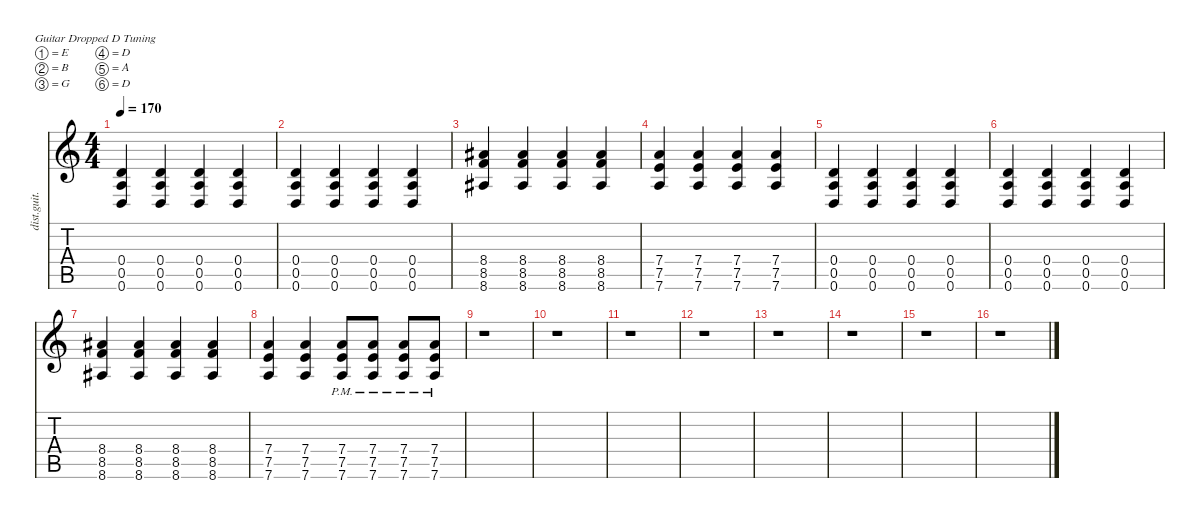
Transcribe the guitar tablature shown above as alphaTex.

\defaultSystemsLayout 4
\hideDynamics
\bracketExtendMode nobrackets
\otherSystemsTrackNameOrientation horizontal
\track ("Distortion Guitar" "dist.guit.") {instrument distortionguitar}
\staff {score tabs}
\tuning (E4 B3 G3 D3 A2 D2)
\ts (4 4)
\tempo 170
\clef g2
\ks c
(0.6 0.4 0.5).4{dy mf beam Up} (0.6 0.5 0.4).4{beam Up} (0.6 0.4 0.5).4{beam Up} (0.6 0.5 0.4).4{beam Up} |
(0.6 0.4 0.5).4{beam Up} (0.6 0.5 0.4).4{beam Up} (0.6 0.4 0.5).4{beam Up} (0.6 0.5 0.4).4{beam Up} |
(8.6{acc #} 8.4{acc #} 8.5).4{beam Up} (8.6{acc #} 8.5 8.4{acc #}).4{beam Up} (8.6{acc #} 8.4{acc #} 8.5).4{beam Up} (8.6{acc #} 8.5 8.4{acc #}).4{beam Up} |
(7.6 7.4 7.5).4{beam Up} (7.6 7.5 7.4).4{beam Up} (7.6 7.4 7.5).4{beam Up} (7.6 7.5 7.4).4{beam Up} |
(0.6 0.4 0.5).4{beam Up} (0.6 0.5 0.4).4{beam Up} (0.6 0.4 0.5).4{beam Up} (0.6 0.5 0.4).4{beam Up} |
(0.6 0.4 0.5).4{beam Up} (0.6 0.5 0.4).4{beam Up} (0.6 0.4 0.5).4{beam Up} (0.6 0.5 0.4).4{beam Up} |
(8.6{acc #} 8.4{acc #} 8.5).4{beam Up} (8.6{acc #} 8.5 8.4{acc #}).4{beam Up} (8.6{acc #} 8.4{acc #} 8.5).4{beam Up} (8.6{acc #} 8.5 8.4{acc #}).4{beam Up} |
(7.6 7.4 7.5).4{beam Up} (7.6 7.5 7.4).4{beam Up} (7.6{pm} 7.4{pm} 7.5{pm}).8{beam Up} (7.6{pm} 7.5{pm} 7.4{pm}).8{beam Up} (7.6{pm} 7.5{pm} 7.4{pm}).8{beam Up} (7.4{pm} 7.5{pm} 7.6{pm}).8{beam Up} |
r.1{beam Down} |
r.1{beam Down} |
r.1{beam Down} |
r.1{beam Down} |
r.1{beam Down} |
r.1{beam Down} |
r.1{beam Down} |
r.1{beam Down}
